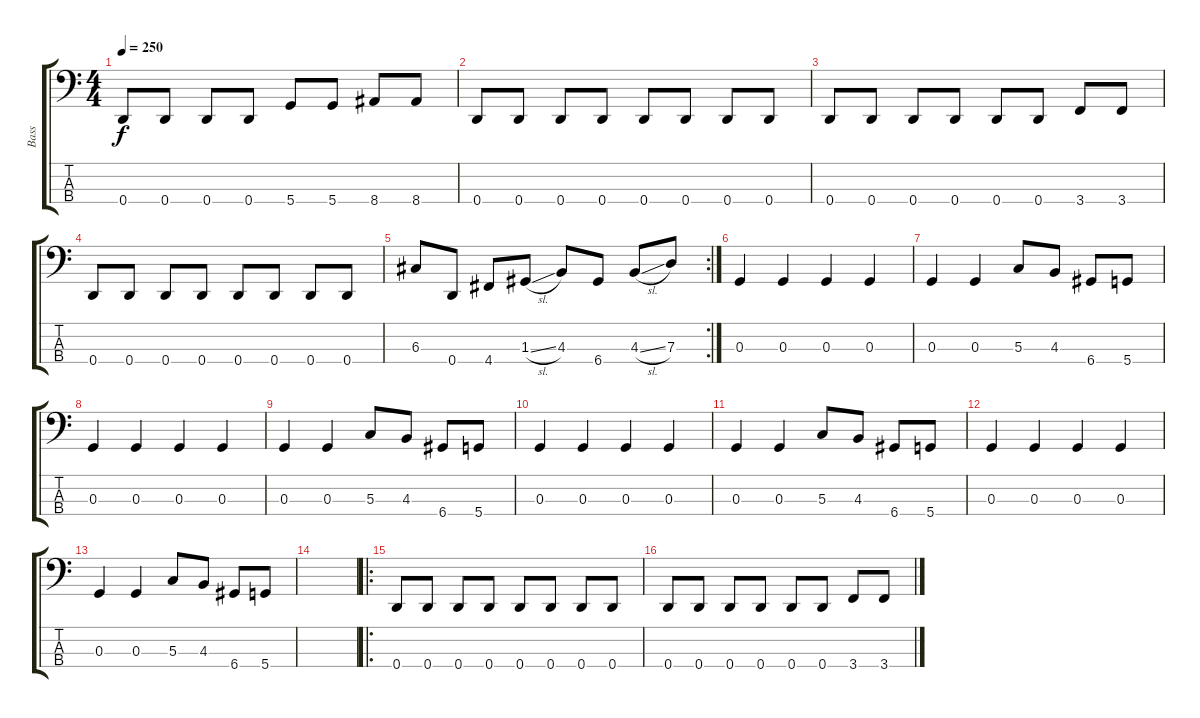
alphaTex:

\track ("Bass" "Bass") {instrument electricbassfinger}
\staff {score tabs}
\tuning (F2 C2 G1 D1) {hide}
\ts (4 4)
\tempo 250
\clef f4
\ks c
0.4.8{dy f} 0.4.8 0.4.8 0.4.8 5.4.8 5.4.8 8.4.8 8.4.8 |
0.4.8 0.4.8 0.4.8 0.4.8 0.4.8 0.4.8 0.4.8 0.4.8 |
0.4.8 0.4.8 0.4.8 0.4.8 0.4.8 0.4.8 3.4.8 3.4.8 |
0.4.8 0.4.8 0.4.8 0.4.8 0.4.8 0.4.8 0.4.8 0.4.8 |
\rc 2
6.3.8 0.4.8 4.4.8 1.3{sl}.8 4.3.8 6.4.8 4.3{sl}.8 7.3.8 |
0.3.4 0.3.4 0.3.4 0.3.4 |
0.3.4 0.3.4 5.3.8 4.3.8 6.4.8 5.4.8 |
0.3.4 0.3.4 0.3.4 0.3.4 |
0.3.4 0.3.4 5.3.8 4.3.8 6.4.8 5.4.8 |
0.3.4 0.3.4 0.3.4 0.3.4 |
0.3.4 0.3.4 5.3.8 4.3.8 6.4.8 5.4.8 |
0.3.4 0.3.4 0.3.4 0.3.4 |
0.3.4 0.3.4 5.3.8 4.3.8 6.4.8 5.4.8 |
|
\ro
0.4.8 0.4.8 0.4.8 0.4.8 0.4.8 0.4.8 0.4.8 0.4.8 |
0.4.8 0.4.8 0.4.8 0.4.8 0.4.8 0.4.8 3.4.8 3.4.8
